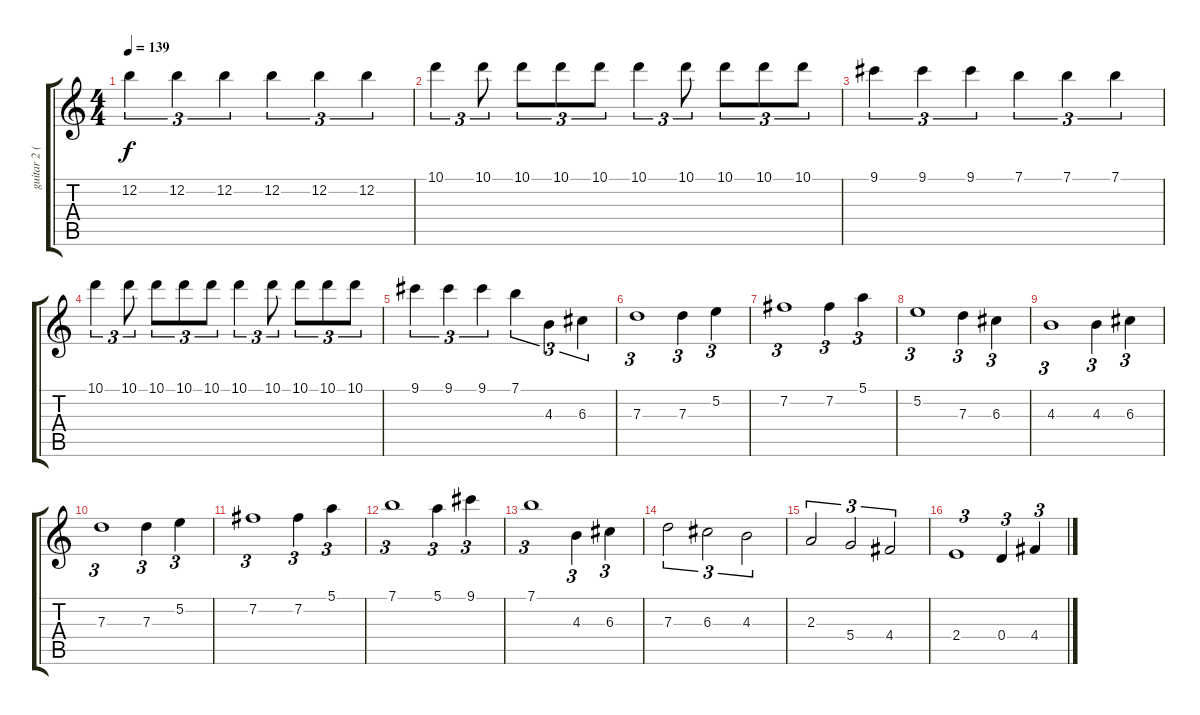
\track ("guitar 2 (harmonizing)" "guitar 2 (") {instrument distortionguitar}
\staff {score tabs}
\tuning (E4 B3 G3 D3 A2 D2) {hide}
\ts (4 4)
\tempo 139
\clef g2
\ks c
12.2.4{tu (3 2) dy f} 12.2.4{tu (3 2)} 12.2.4{tu (3 2)} 12.2.4{tu (3 2)} 12.2.4{tu (3 2)} 12.2.4{tu (3 2)} |
10.1.4{tu (3 2)} 10.1.8{tu (3 2)} 10.1.8{tu (3 2)} 10.1.8{tu (3 2)} 10.1.8{tu (3 2)} 10.1.4{tu (3 2)} 10.1.8{tu (3 2)} 10.1.8{tu (3 2)} 10.1.8{tu (3 2)} 10.1.8{tu (3 2)} |
9.1.4{tu (3 2)} 9.1.4{tu (3 2)} 9.1.4{tu (3 2)} 7.1.4{tu (3 2)} 7.1.4{tu (3 2)} 7.1.4{tu (3 2)} |
10.1.4{tu (3 2)} 10.1.8{tu (3 2)} 10.1.8{tu (3 2)} 10.1.8{tu (3 2)} 10.1.8{tu (3 2)} 10.1.4{tu (3 2)} 10.1.8{tu (3 2)} 10.1.8{tu (3 2)} 10.1.8{tu (3 2)} 10.1.8{tu (3 2)} |
9.1.4{tu (3 2)} 9.1.4{tu (3 2)} 9.1.4{tu (3 2)} 7.1.4{tu (3 2)} 4.3.4{tu (3 2)} 6.3.4{tu (3 2)} |
7.3.1{tu (3 2)} 7.3.4{tu (3 2)} 5.2.4{tu (3 2)} |
7.2.1{tu (3 2)} 7.2.4{tu (3 2)} 5.1.4{tu (3 2)} |
5.2.1{tu (3 2)} 7.3.4{tu (3 2)} 6.3.4{tu (3 2)} |
4.3.1{tu (3 2)} 4.3.4{tu (3 2)} 6.3.4{tu (3 2)} |
7.3.1{tu (3 2)} 7.3.4{tu (3 2)} 5.2.4{tu (3 2)} |
7.2.1{tu (3 2)} 7.2.4{tu (3 2)} 5.1.4{tu (3 2)} |
7.1.1{tu (3 2)} 5.1.4{tu (3 2)} 9.1.4{tu (3 2)} |
7.1.1{tu (3 2)} 4.3.4{tu (3 2)} 6.3.4{tu (3 2)} |
7.3.2{tu (3 2)} 6.3.2{tu (3 2)} 4.3.2{tu (3 2)} |
2.3.2{tu (3 2)} 5.4.2{tu (3 2)} 4.4.2{tu (3 2)} |
2.4.1{tu (3 2)} 0.4.4{tu (3 2)} 4.4.4{tu (3 2)}
